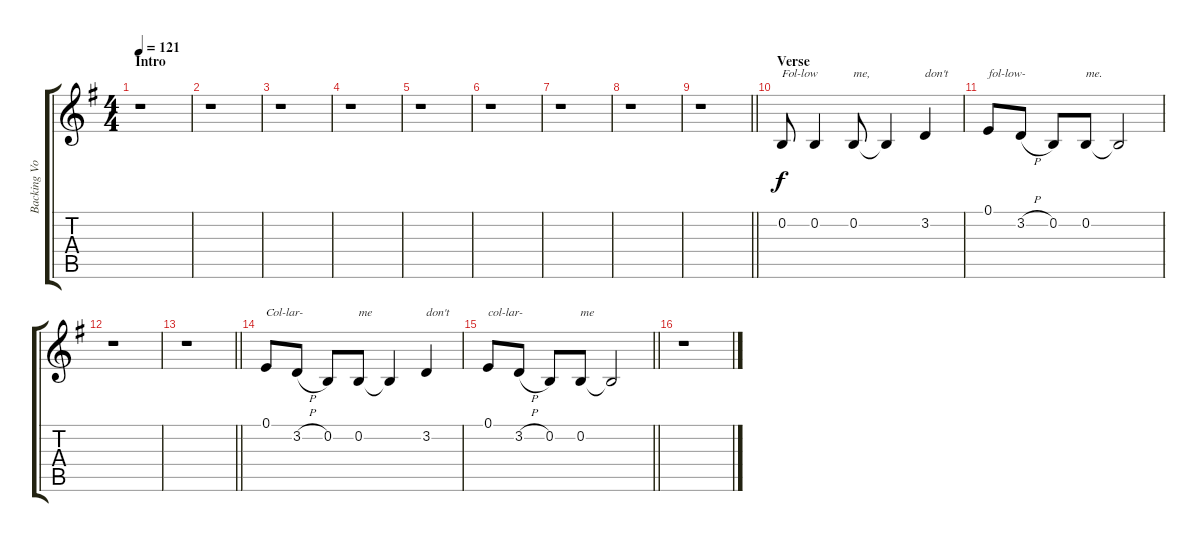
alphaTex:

\track ("Backing Vocals" "Backing Vo") {instrument altosax}
\staff {score tabs}
\tuning (E4 B3 G3 D3 A2 E2) {hide}
\ts (4 4)
\section ("" "Intro")
\tempo 121
\clef g2
\ks g
r.1{dy f instrument altosax} |
r.1 |
r.1 |
r.1 |
r.1 |
r.1 |
r.1 |
r.1 |
\barLineRight lightlight
r.1 |
\section ("" "Verse")
0.2.8{txt "Fol-low"} 0.2.4 0.2.8{txt "me,"} 0.2{t}.4 3.2.4{txt "don't"} |
0.1.8{txt "fol-low-"} 3.2{h}.8 0.2.8 0.2.8{txt "me."} 0.2{t}.2 |
r.1 |
\barLineRight lightlight
r.1 |
0.1.8{txt "Col-lar-"} 3.2{h}.8 0.2.8 0.2.8{txt "me"} 0.2{t}.4 3.2.4{txt "don't"} |
\barLineRight lightlight
0.1.8{txt "col-lar-"} 3.2{h}.8 0.2.8 0.2.8{txt "me"} 0.2{t}.2 |
r.1
